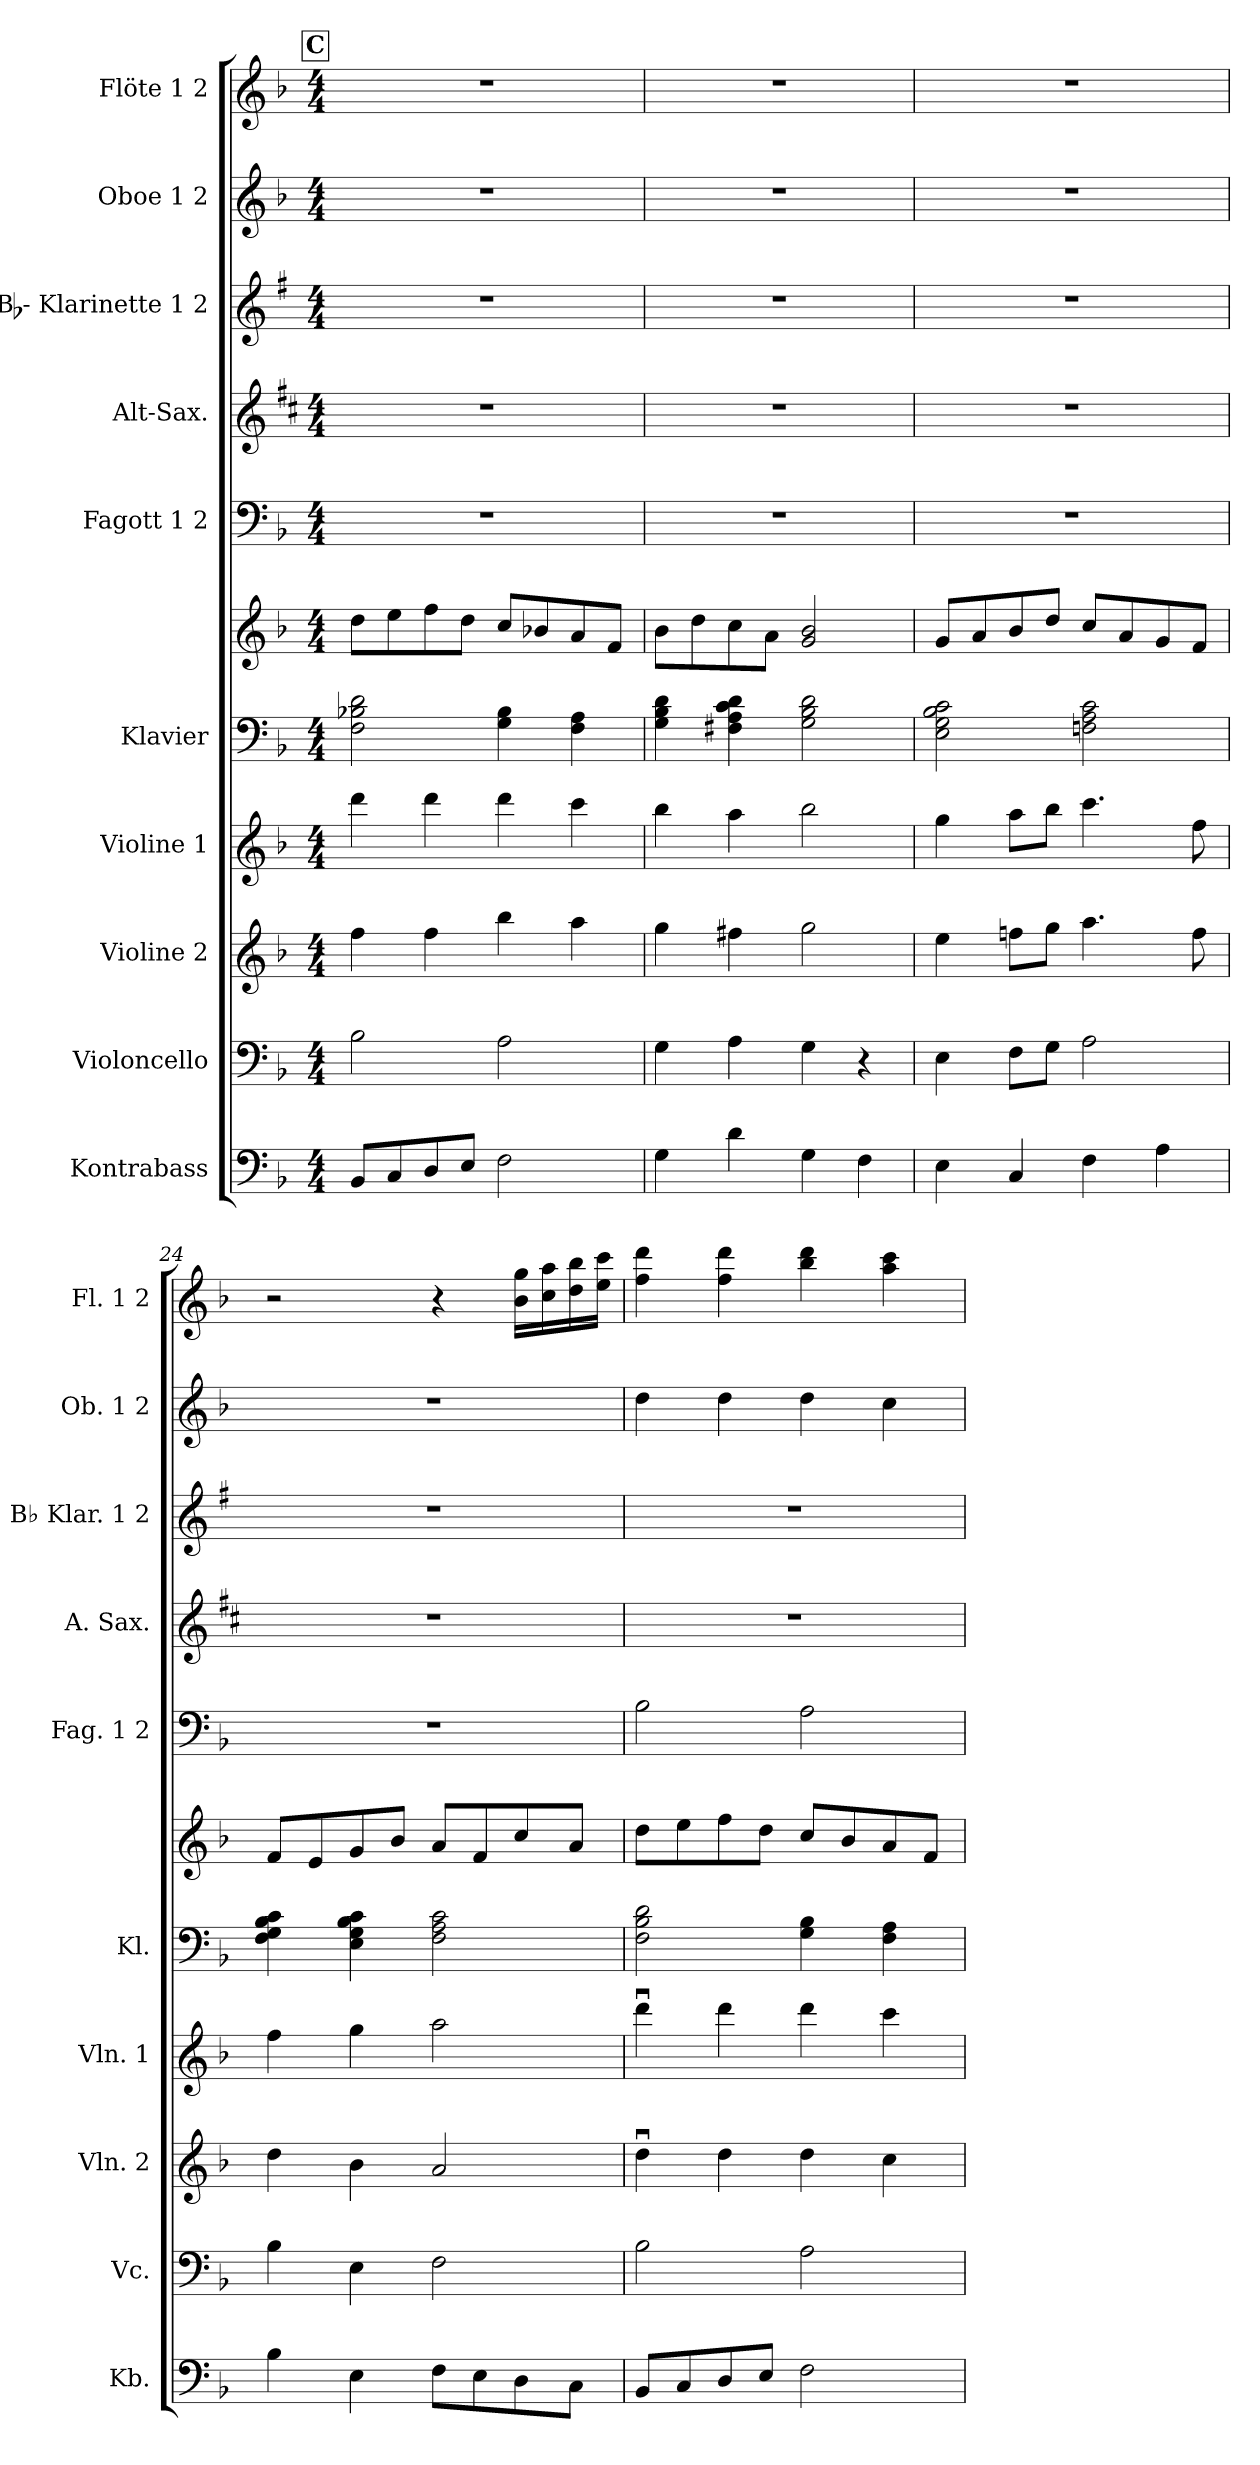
**kern	**kern	**kern	**kern	**kern	**kern	**kern	**kern	**kern	**kern	**kern
*part10	*part9	*part8	*part7	*part6	*part6	*part5	*part4	*part3	*part2	*part1
*staff11	*staff10	*staff9	*staff8	*staff7	*staff6	*staff5	*staff4	*staff3	*staff2	*staff1
*I"Kontrabass	*I"Violoncello	*I"Violine 2	*I"Violine 1	*I"Klavier	*	*I"Fagott 1  2	*I"Alt-Sax.	*I"Bb- Klarinette 1  2	*I"Oboe 1  2	*I"Flöte 1  2
*I'Kb.	*I'Vc.	*I'Vln. 2	*I'Vln. 1	*I'Kl.	*	*I'Fag. 1  2	*I'A. Sax.	*I'Bb Klar. 1  2	*I'Ob. 1  2	*I'Fl. 1  2
*clefF4	*clefF4	*clefG2	*clefG2	*clefF4	*clefG2	*clefF4	*clefG2	*clefG2	*clefG2	*clefG2
*ITrd7c12	*	*	*	*	*	*	*ITrd5c9	*ITrd1c2	*	*
*k[b-]	*k[b-]	*k[b-]	*k[b-]	*k[b-]	*k[b-]	*k[b-]	*k[b-]	*k[b-]	*k[b-]	*k[b-]
*F:	*F:	*F:	*F:	*F:	*F:	*F:	*F:	*F:	*F:	*F:
*M4/4	*M4/4	*M4/4	*M4/4	*M4/4	*M4/4	*M4/4	*M4/4	*M4/4	*M4/4	*M4/4
!!LO:REH:place=s1:B:color=#000000:enc=box:fs=11.1263:t=C
=21	=21	=21	=21	=21	=21	=21	=21	=21	=21	=21
8BBB-i/L	2B-i\	4ffi\	4dddi\	2Fi\ 2B-Xi 2di	8ddi\L	1r	1r	1r	1r	1r
8CCi/	.	.	.	.	8eei\	.	.	.	.	.
8DDi/	.	4ffi\	4dddi\	.	8ffi\	.	.	.	.	.
8EEi/J	.	.	.	.	8ddi\J	.	.	.	.	.
2FFi\	2Ai\	4bb-i\	4dddi\	4Gi\ 4B-i	8cci/L	.	.	.	.	.
.	.	.	.	.	8b-Xi/	.	.	.	.	.
.	.	4aai\	4ccci\	4Fi\ 4Ai	8ai/	.	.	.	.	.
.	.	.	.	.	8fi/J	.	.	.	.	.
=22	=22	=22	=22	=22	=22	=22	=22	=22	=22	=22
4GGi\	4Gi\	4ggi\	4bb-i\	4Gi\ 4B-i 4di	8b-i\L	1r	1r	1r	1r	1r
.	.	.	.	.	8ddi\	.	.	.	.	.
4Di\	4Ai\	4ff#Xi\	4aai\	4F#Xi\ 4Ai 4ci 4di	8cci\	.	.	.	.	.
.	.	.	.	.	8ai\J	.	.	.	.	.
4GGi\	4Gi\	2ggi\	2bb-i\	2Gi\ 2B-i 2di	2gi/ 2b-i	.	.	.	.	.
4FFi\	4r	.	.	.	.	.	.	.	.	.
=23	=23	=23	=23	=23	=23	=23	=23	=23	=23	=23
4EEi\	4Ei\	4eei\	4ggi\	2Ei\ 2Gi 2B-i 2ci	8gi/L	1r	1r	1r	1r	1r
.	.	.	.	.	8ai/	.	.	.	.	.
4CCi/	8Fi\L	8ffni\L	8aai\L	.	8b-i/	.	.	.	.	.
.	8Gi\J	8ggi\J	8bb-i\J	.	8ddi/J	.	.	.	.	.
4FFi\	2Ai\	4.aai\	4.ccci\	2Fni\ 2Ai 2ci	8cci/L	.	.	.	.	.
.	.	.	.	.	8ai/	.	.	.	.	.
4AAi\	.	.	.	.	8gi/	.	.	.	.	.
.	.	8ffi\	8ffi\	.	8fi/J	.	.	.	.	.
=24	=24	=24	=24	=24	=24	=24	=24	=24	=24	=24
4BB-i\	4B-i\	4ddi\	4ffi\	4Fi\ 4Gi 4B-i 4ci	8fi/L	1r	1r	1r	1r	2r
.	.	.	.	.	8ei/	.	.	.	.	.
4EEi\	4Ei\	4b-i\	4ggi\	4Ei\ 4Gi 4B-i 4ci	8gi/	.	.	.	.	.
.	.	.	.	.	8b-i/J	.	.	.	.	.
8FFi\L	2Fi\	2ai/	2aai\	2Fi\ 2Ai 2ci	8ai/L	.	.	.	.	4r
8EEi\	.	.	.	.	8fi/	.	.	.	.	.
8DDi\	.	.	.	.	8cci/	.	.	.	.	16b-i\ 16ggiLL
.	.	.	.	.	.	.	.	.	.	16cci\ 16aai
8CCi\J	.	.	.	.	8ai/J	.	.	.	.	16ddi\ 16bb-i
.	.	.	.	.	.	.	.	.	.	16eei\ 16ccciJJ
=25	=25	=25	=25	=25	=25	=25	=25	=25	=25	=25
8BBB-i/L	2B-i\	4ddui\	4dddui\	2Fi\ 2B-i 2di	8ddi\L	2B-i\	1r	1r	4ddi\	4ffi\ 4dddi
8CCi/	.	.	.	.	8eei\	.	.	.	.	.
8DDi/	.	4ddi\	4dddi\	.	8ffi\	.	.	.	4ddi\	4ffi\ 4dddi
8EEi/J	.	.	.	.	8ddi\J	.	.	.	.	.
2FFi\	2Ai\	4ddi\	4dddi\	4Gi\ 4B-i	8cci/L	2Ai\	.	.	4ddi\	4bb-i\ 4dddi
.	.	.	.	.	8b-i/	.	.	.	.	.
.	.	4cci\	4ccci\	4Fi\ 4Ai	8ai/	.	.	.	4cci\	4aai\ 4ccci
.	.	.	.	.	8fi/J	.	.	.	.	.
=	=	=	=	=	=	=	=	=	=	=
*-	*-	*-	*-	*-	*-	*-	*-	*-	*-	*-
